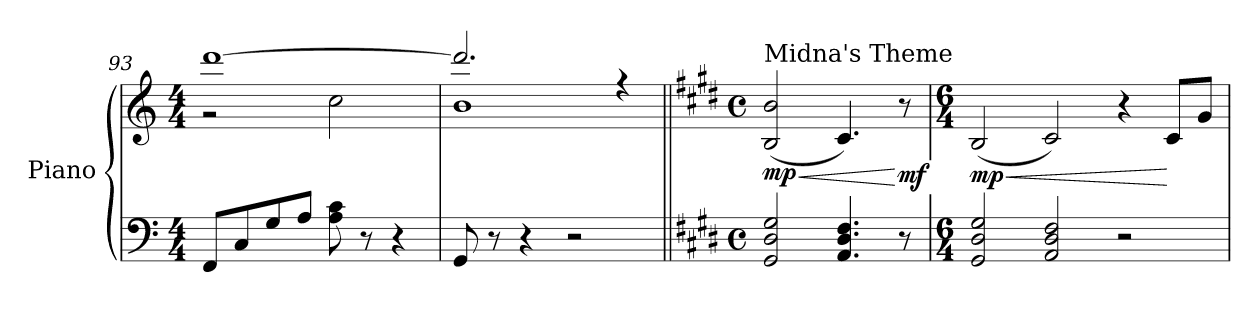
**kern	**kern	**dynam
*part1	*part1	*part1
*staff2	*staff1	*staff1/2
*I"Piano	*	*
*I'Pno.	*	*
*clefF4	*clefG2	*
*k[]	*k[]	*
*M4/4	*M4/4	*
=93	=93	=93
*	*^	*
8FF/L	[1ddd	2r	.
8C/	.	.	.
8G/	.	.	.
8A/J	.	.	.
8A\ 8c\	.	2cc\	.
8r	.	.	.
4r	.	.	.
=94	=94	=94	=94
8GG/	2.ddd/]	1b	.
8r	.	.	.
4r	.	.	.
2r	.	.	.
.	4rff	.	.
*	*v	*v	*
=95||	=95||	=95||
*k[f#c#g#d#]	*k[f#c#g#d#]	*
*M4/4	*M4/4	*
*met(c)	*met(c)	*
*	*MM72	*
!	!LO:TX:a:t=Midna's Theme	!
!	!	!LO:HP:b
!	!	!LO:DY:n=1:b
2GG#/ 2D#/ 2G#/	(2B/ 2b/	< mp
4.AA/ 4.D#/ 4.F#/	4.c#/)	.
!	!	!LO:DY:n=2:b
8r	8r	[ mf
=96	=96	=96
*M6/4	*M6/4	*
!	!	!LO:HP:b
!	!	!LO:DY:n=1:b
2GG#/ 2D#/ 2G#/	(2B/	< mp
2AA/ 2D#/ 2F#/	2c#/)	.
2r	4r	.
.	8c#/L	[
.	8g#/J	.
=	=	=
*-	*-	*-
